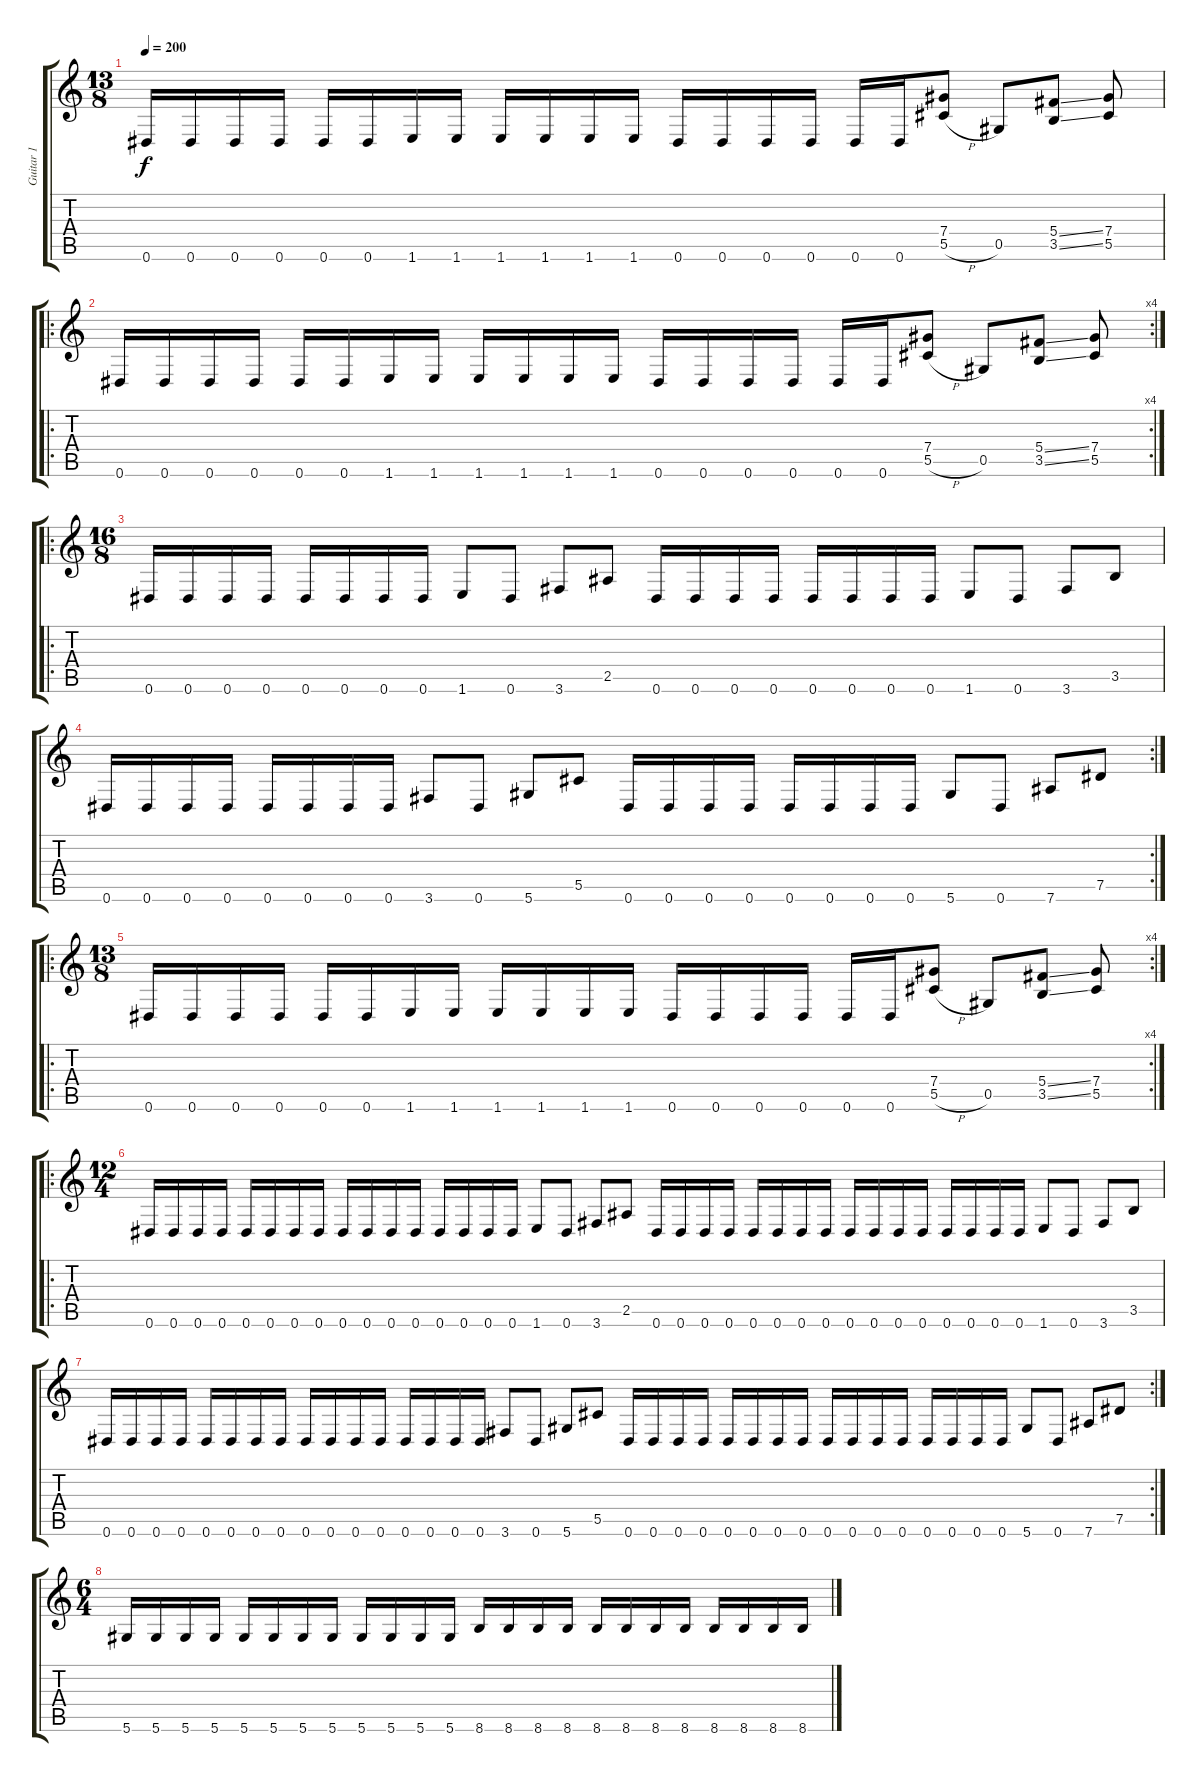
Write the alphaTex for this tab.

\track ("Guitar 1" "Guitar 1") {instrument distortionguitar}
\staff {score tabs}
\tuning (Eb4 Bb3 Gb3 Db3 Ab2 Eb2) {hide}
\ts (13 8)
\tempo 200
\clef g2
\ks c
0.6.16{dy f} 0.6.16 0.6.16 0.6.16 0.6.16 0.6.16 1.6.16 1.6.16 1.6.16 1.6.16 1.6.16 1.6.16 0.6.16 0.6.16 0.6.16 0.6.16 0.6.16 0.6.16 (7.4 5.5{h}).8 0.5.8 (5.4{ss} 3.5{ss}).8 (7.4 5.5).8 |
\ro
\rc 4
0.6.16 0.6.16 0.6.16 0.6.16 0.6.16 0.6.16 1.6.16 1.6.16 1.6.16 1.6.16 1.6.16 1.6.16 0.6.16 0.6.16 0.6.16 0.6.16 0.6.16 0.6.16 (7.4 5.5{h}).8 0.5.8 (5.4{ss} 3.5{ss}).8 (7.4 5.5).8 |
\ro
\ts (16 8)
0.6.16 0.6.16 0.6.16 0.6.16 0.6.16 0.6.16 0.6.16 0.6.16 1.6.8 0.6.8 3.6.8 2.5.8 0.6.16 0.6.16 0.6.16 0.6.16 0.6.16 0.6.16 0.6.16 0.6.16 1.6.8 0.6.8 3.6.8 3.5.8 |
\rc 2
0.6.16 0.6.16 0.6.16 0.6.16 0.6.16 0.6.16 0.6.16 0.6.16 3.6.8 0.6.8 5.6.8 5.5.8 0.6.16 0.6.16 0.6.16 0.6.16 0.6.16 0.6.16 0.6.16 0.6.16 5.6.8 0.6.8 7.6.8 7.5.8 |
\ro
\rc 4
\ts (13 8)
0.6.16 0.6.16 0.6.16 0.6.16 0.6.16 0.6.16 1.6.16 1.6.16 1.6.16 1.6.16 1.6.16 1.6.16 0.6.16 0.6.16 0.6.16 0.6.16 0.6.16 0.6.16 (7.4 5.5{h}).8 0.5.8 (5.4{ss} 3.5{ss}).8 (7.4 5.5).8 |
\ro
\ts (12 4)
0.6.16 0.6.16 0.6.16 0.6.16 0.6.16 0.6.16 0.6.16 0.6.16 0.6.16 0.6.16 0.6.16 0.6.16 0.6.16 0.6.16 0.6.16 0.6.16 1.6.8 0.6.8 3.6.8 2.5.8 0.6.16 0.6.16 0.6.16 0.6.16 0.6.16 0.6.16 0.6.16 0.6.16 0.6.16 0.6.16 0.6.16 0.6.16 0.6.16 0.6.16 0.6.16 0.6.16 1.6.8 0.6.8 3.6.8 3.5.8 |
\rc 2
0.6.16 0.6.16 0.6.16 0.6.16 0.6.16 0.6.16 0.6.16 0.6.16 0.6.16 0.6.16 0.6.16 0.6.16 0.6.16 0.6.16 0.6.16 0.6.16 3.6.8 0.6.8 5.6.8 5.5.8 0.6.16 0.6.16 0.6.16 0.6.16 0.6.16 0.6.16 0.6.16 0.6.16 0.6.16 0.6.16 0.6.16 0.6.16 0.6.16 0.6.16 0.6.16 0.6.16 5.6.8 0.6.8 7.6.8 7.5.8 |
\ts (6 4)
5.6.16 5.6.16 5.6.16 5.6.16 5.6.16 5.6.16 5.6.16 5.6.16 5.6.16 5.6.16 5.6.16 5.6.16 8.6.16 8.6.16 8.6.16 8.6.16 8.6.16 8.6.16 8.6.16 8.6.16 8.6.16 8.6.16 8.6.16 8.6.16
